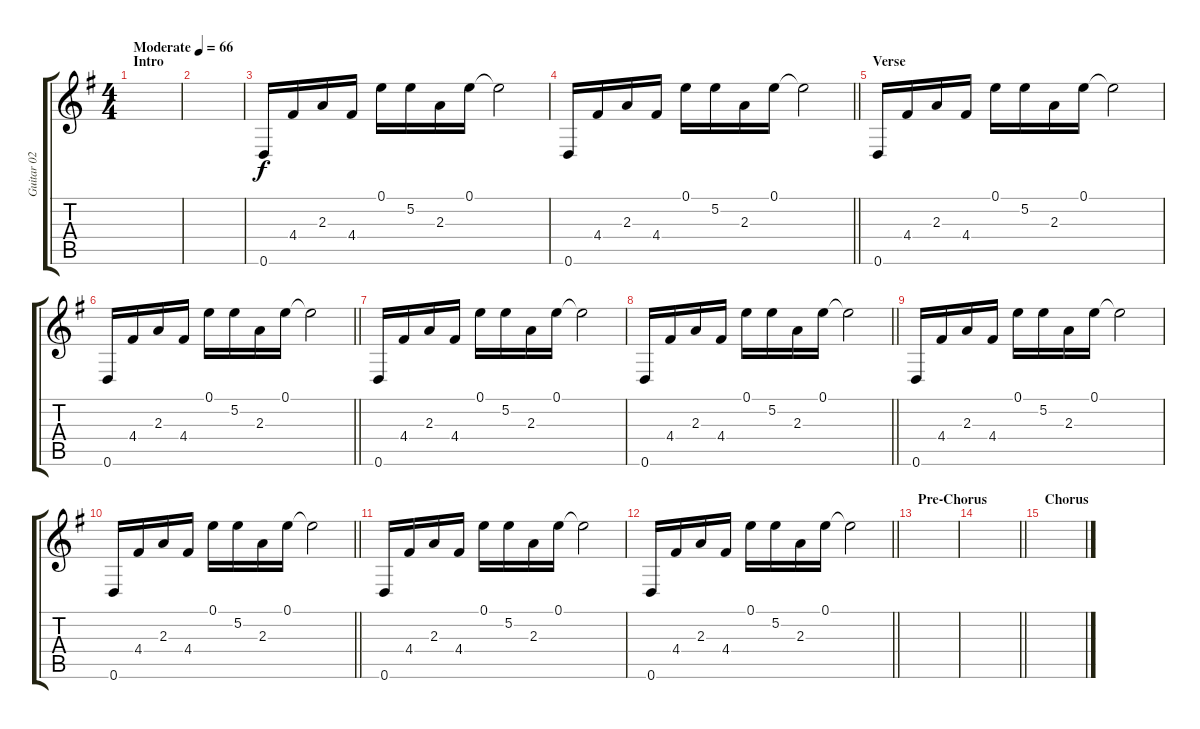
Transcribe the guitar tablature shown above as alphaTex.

\track ("Guitar 02" "Guitar 02") {instrument distortionguitar}
\staff {score tabs}
\tuning (E4 B3 G3 D3 A2 D2) {hide}
\ts (4 4)
\section ("" "Intro")
\tempo (66 "Moderate")
\clef g2
\ks g
|
|
0.6.16 4.4.16 2.3.16 4.4.16 0.1.16 5.2.16 2.3.16 0.1.16 0.1{t}.2 |
\barLineRight lightlight
0.6.16 4.4.16 2.3.16 4.4.16 0.1.16 5.2.16 2.3.16 0.1.16 0.1{t}.2 |
\section ("" "Verse")
0.6.16 4.4.16 2.3.16 4.4.16 0.1.16 5.2.16 2.3.16 0.1.16 0.1{t}.2 |
\barLineRight lightlight
0.6.16 4.4.16 2.3.16 4.4.16 0.1.16 5.2.16 2.3.16 0.1.16 0.1{t}.2 |
0.6.16 4.4.16 2.3.16 4.4.16 0.1.16 5.2.16 2.3.16 0.1.16 0.1{t}.2 |
\barLineRight lightlight
0.6.16 4.4.16 2.3.16 4.4.16 0.1.16 5.2.16 2.3.16 0.1.16 0.1{t}.2 |
0.6.16 4.4.16 2.3.16 4.4.16 0.1.16 5.2.16 2.3.16 0.1.16 0.1{t}.2 |
\barLineRight lightlight
0.6.16 4.4.16 2.3.16 4.4.16 0.1.16 5.2.16 2.3.16 0.1.16 0.1{t}.2 |
0.6.16 4.4.16 2.3.16 4.4.16 0.1.16 5.2.16 2.3.16 0.1.16 0.1{t}.2 |
\barLineRight lightlight
0.6.16 4.4.16 2.3.16 4.4.16 0.1.16 5.2.16 2.3.16 0.1.16 0.1{t}.2 |
\section ("" "Pre-Chorus")
|
\barLineRight lightlight
|
\section ("" "Chorus")
